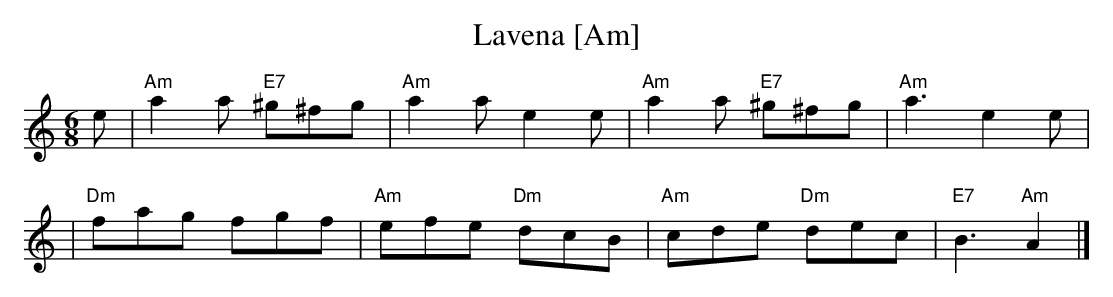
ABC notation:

X:1
T: Lavena [Am]
M: 6/8
L: 1/8
K: Am
 e \
| "Am"a2a "E7"^g^fg | "Am"a2a e2e | "Am"a2a "E7"^g^fg | "Am"a3 e2e |
| "Dm"fag fgf | "Am"efe "Dm"dcB | "Am"cde "Dm"dec | "E7"B3 "Am"A2 |]
